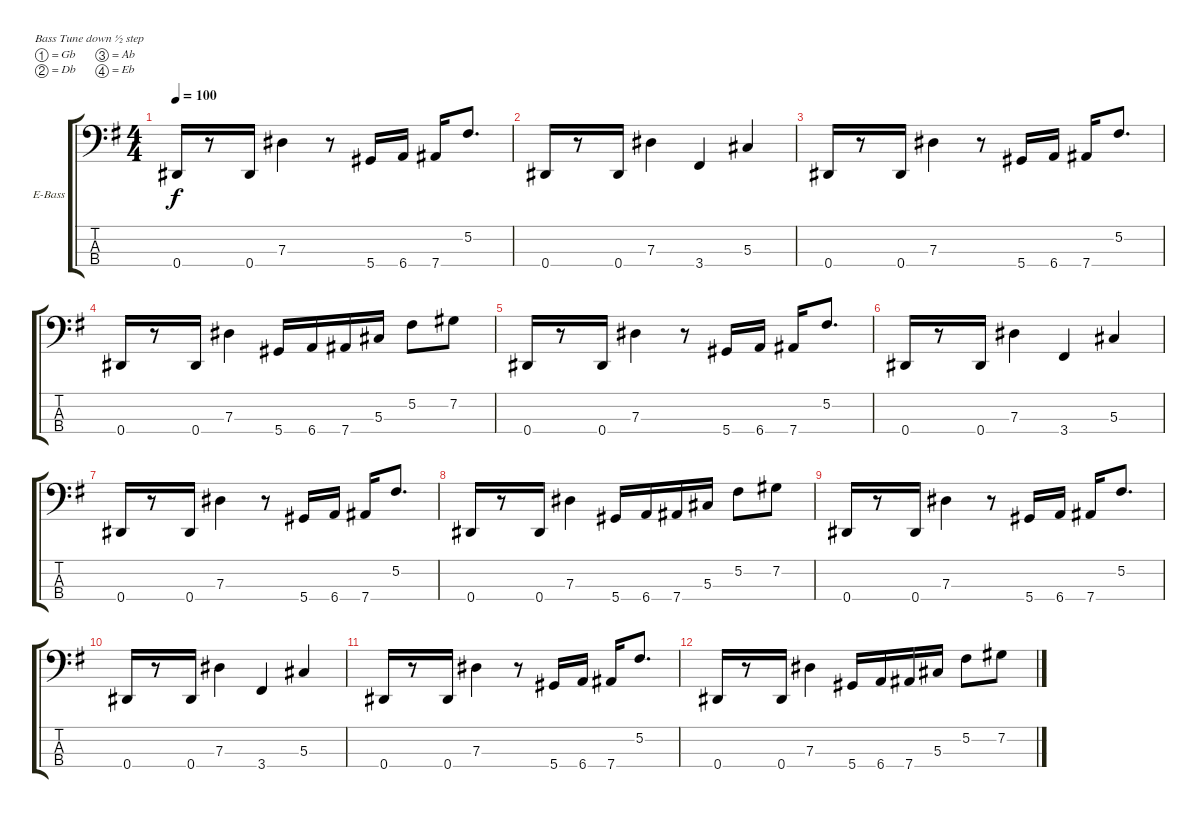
\defaultSystemsLayout 4
\bracketExtendMode groupsimilarinstruments
\firstSystemTrackNameOrientation horizontal
\otherSystemsTrackNameOrientation horizontal
\track ("Bass" "E-Bass") {instrument electricbassfinger}
\staff {score tabs}
\tuning (Gb2 Db2 Ab1 Eb1)
\ts (4 4)
\scale
0.5
\tempo 100
\accidentals auto
\clef f4
\ottava regular
\simile none
\scale
1.05549
\ks g
0.4.16{dy f} r.8 0.4.16 7.3.4 r.8 5.4.16 6.4.16 7.4.16 5.2.8{d} |
\scale
0.5
\scale
0.944515 0.4.16 r.8 0.4.16 7.3.4 3.4.4 5.3.4 |
\scale
0.5
\scale
1.05549 0.4.16 r.8 0.4.16 7.3.4 r.8 5.4.16 6.4.16 7.4.16 5.2.8{d} |
\scale
0.5
\scale
0.944515 0.4.16 r.8 0.4.16 7.3.4 5.4.16 6.4.16 7.4.16 5.3.16 5.2.8 7.2.8 |
\scale
0.5
\scale
1.05549 0.4.16 r.8 0.4.16 7.3.4 r.8 5.4.16 6.4.16 7.4.16 5.2.8{d} |
\scale
0.5
\scale
0.944515 0.4.16 r.8 0.4.16 7.3.4 3.4.4 5.3.4 |
\scale
0.5
\scale
1.05549 0.4.16 r.8 0.4.16 7.3.4 r.8 5.4.16 6.4.16 7.4.16 5.2.8{d} |
\scale
0.5
\scale
0.944515 0.4.16 r.8 0.4.16 7.3.4 5.4.16 6.4.16 7.4.16 5.3.16 5.2.8 7.2.8 |
\scale
0.5
\scale
1.05549 0.4.16 r.8 0.4.16 7.3.4 r.8 5.4.16 6.4.16 7.4.16 5.2.8{d} |
\scale
0.5
\scale
0.944515 0.4.16 r.8 0.4.16 7.3.4 3.4.4 5.3.4 |
\scale
0.5
\scale
1.05549 0.4.16 r.8 0.4.16 7.3.4 r.8 5.4.16 6.4.16 7.4.16 5.2.8{d} |
\scale
0.5
\scale
0.944515 0.4.16 r.8 0.4.16 7.3.4 5.4.16 6.4.16 7.4.16 5.3.16 5.2.8 7.2.8
